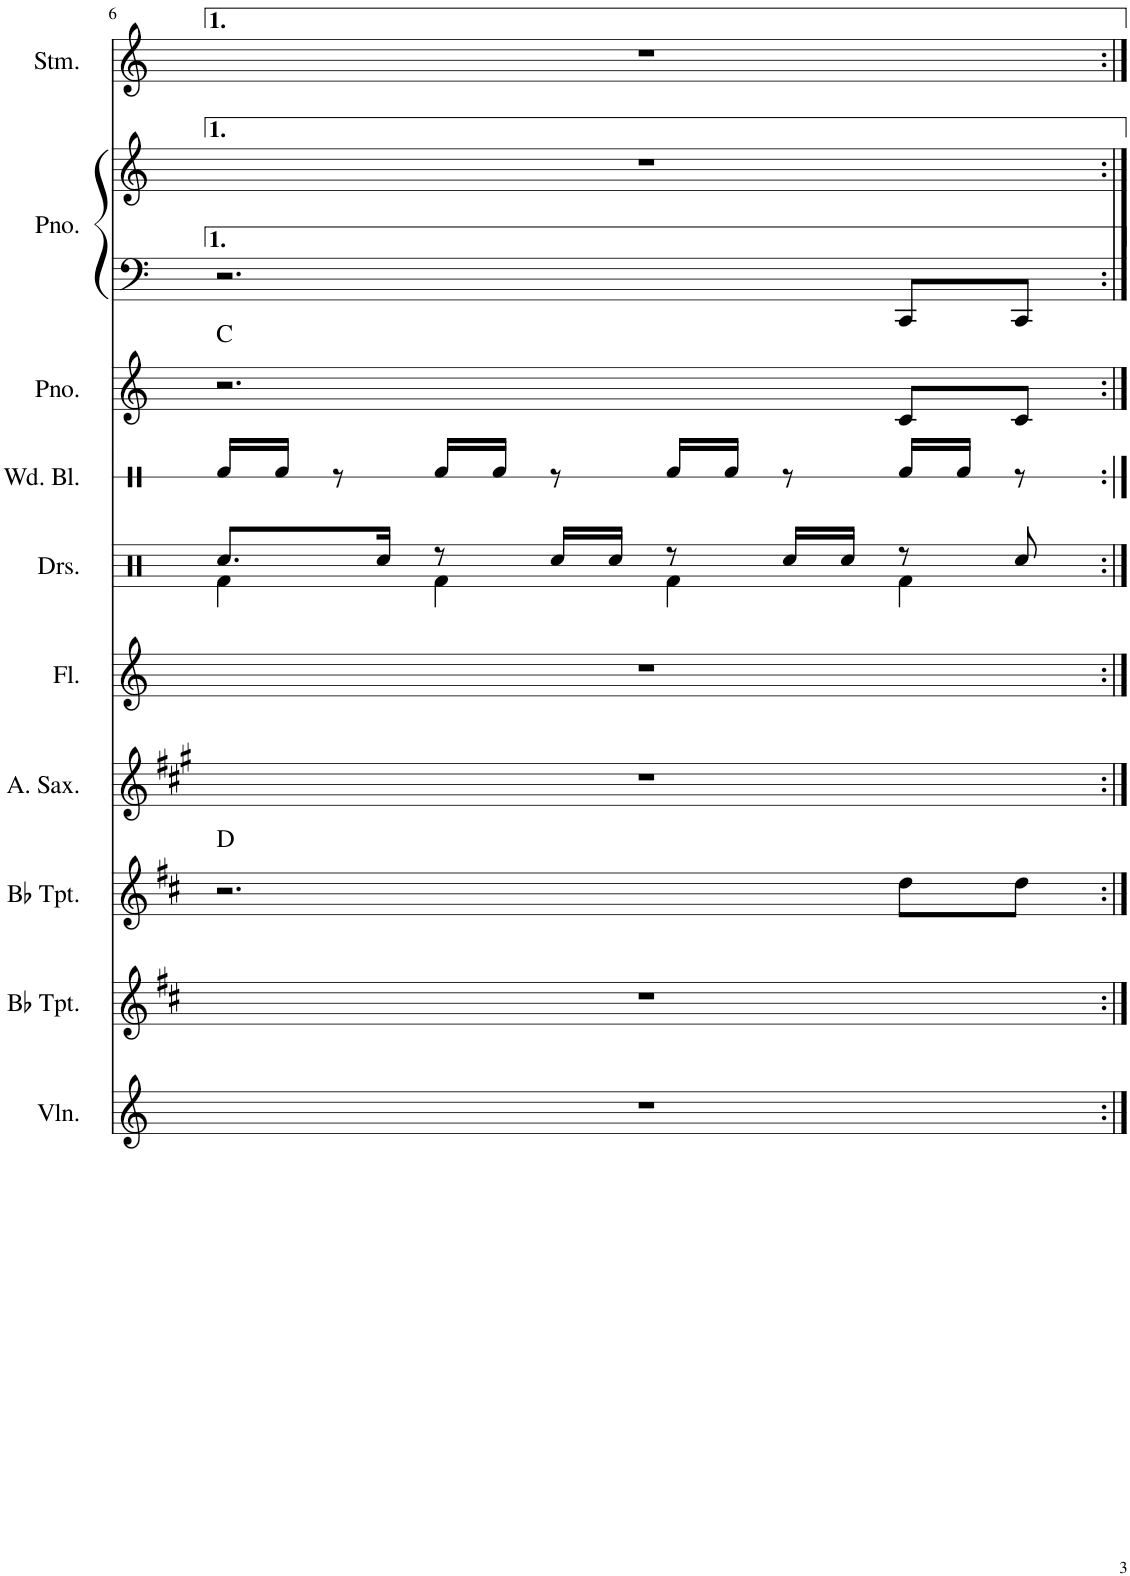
**kern	**kern	**kern	**harte	**kern	**kern	**kern	**kern	**kern	**harte	**kern	**kern	**kern
*part10	*part9	*part8	*part8	*part7	*part6	*part5	*part4	*part3	*part3	*part2	*part2	*part1
*staff11	*staff10	*staff9	*	*staff8	*staff7	*staff6	*staff5	*staff4	*	*staff3	*staff2	*staff1
*I"Viool	*I"Trompet in Bb	*I"Trompet in Bb	*	*I"Alt-saxofoon	*I"Dwarsfluit	*I"Drumset	*I"Woodblocks	*I"Piano	*	*I"Piano	*	*I"Stem
*	*	*	*	*I'A. Sax.	*	*I'Drs.	*I'Wd. Bl.	*I'Pno.	*	*I'Pno.	*	*I'Stm.
!!LO:PB:g=z
*clefG2	*clefG2	*clefG2	*	*clefG2	*clefG2	*clefX	*clefX	*clefG2	*	*clefF4	*clefG2	*clefG2
*	*Trd1c2	*Trd1c2	*	*Trd5c9	*	*	*	*	*	*	*	*
*k[]	*k[f#c#]	*k[f#c#]	*	*k[f#c#g#]	*k[]	*k[]	*k[]	*k[]	*	*k[]	*k[]	*k[]
*M4/4	*M4/4	*M4/4	*	*M4/4	*M4/4	*M4/4	*M4/4	*M4/4	*	*M4/4	*M4/4	*M4/4
=6	=6	=6	=6	=6	=6	=6	=6	=6	=6	=6	=6	=6
*	*	*	*	*	*	*^	*	*	*	*	*	*
1r	1r	2.r	D:maj	1r	1r	8.Rcc/L	4Rf\	16Rf/LL	2.r	C:maj	2.r	1r	1r
.	.	.	.	.	.	.	.	16Rf/JJ	.	.	.	.	.
.	.	.	.	.	.	.	.	8r	.	.	.	.	.
.	.	.	.	.	.	16Rcc/Jk	.	.	.	.	.	.	.
.	.	.	.	.	.	8r	4Rf\	16Rf/LL	.	.	.	.	.
.	.	.	.	.	.	.	.	16Rf/JJ	.	.	.	.	.
.	.	.	.	.	.	16Rcc/LL	.	8r	.	.	.	.	.
.	.	.	.	.	.	16Rcc/JJ	.	.	.	.	.	.	.
.	.	.	.	.	.	8r	4Rf\	16Rf/LL	.	.	.	.	.
.	.	.	.	.	.	.	.	16Rf/JJ	.	.	.	.	.
.	.	.	.	.	.	16Rcc/LL	.	8r	.	.	.	.	.
.	.	.	.	.	.	16Rcc/JJ	.	.	.	.	.	.	.
.	.	8dd\L	.	.	.	8r	4Rf\	16Rf/LL	8c/L	.	8CC/L	.	.
.	.	.	.	.	.	.	.	16Rf/JJ	.	.	.	.	.
.	.	8dd\J	.	.	.	8Rcc/	.	8r	8c/J	.	8CC/J	.	.
*	*	*	*	*	*	*v	*v	*	*	*	*	*	*
=:|!	=:|!	=:|!	=:|!	=:|!	=:|!	=:|!	=:|!	=:|!	=:|!	=:|!	=:|!	=:|!
*-	*-	*-	*-	*-	*-	*-	*-	*-	*-	*-	*-	*-
